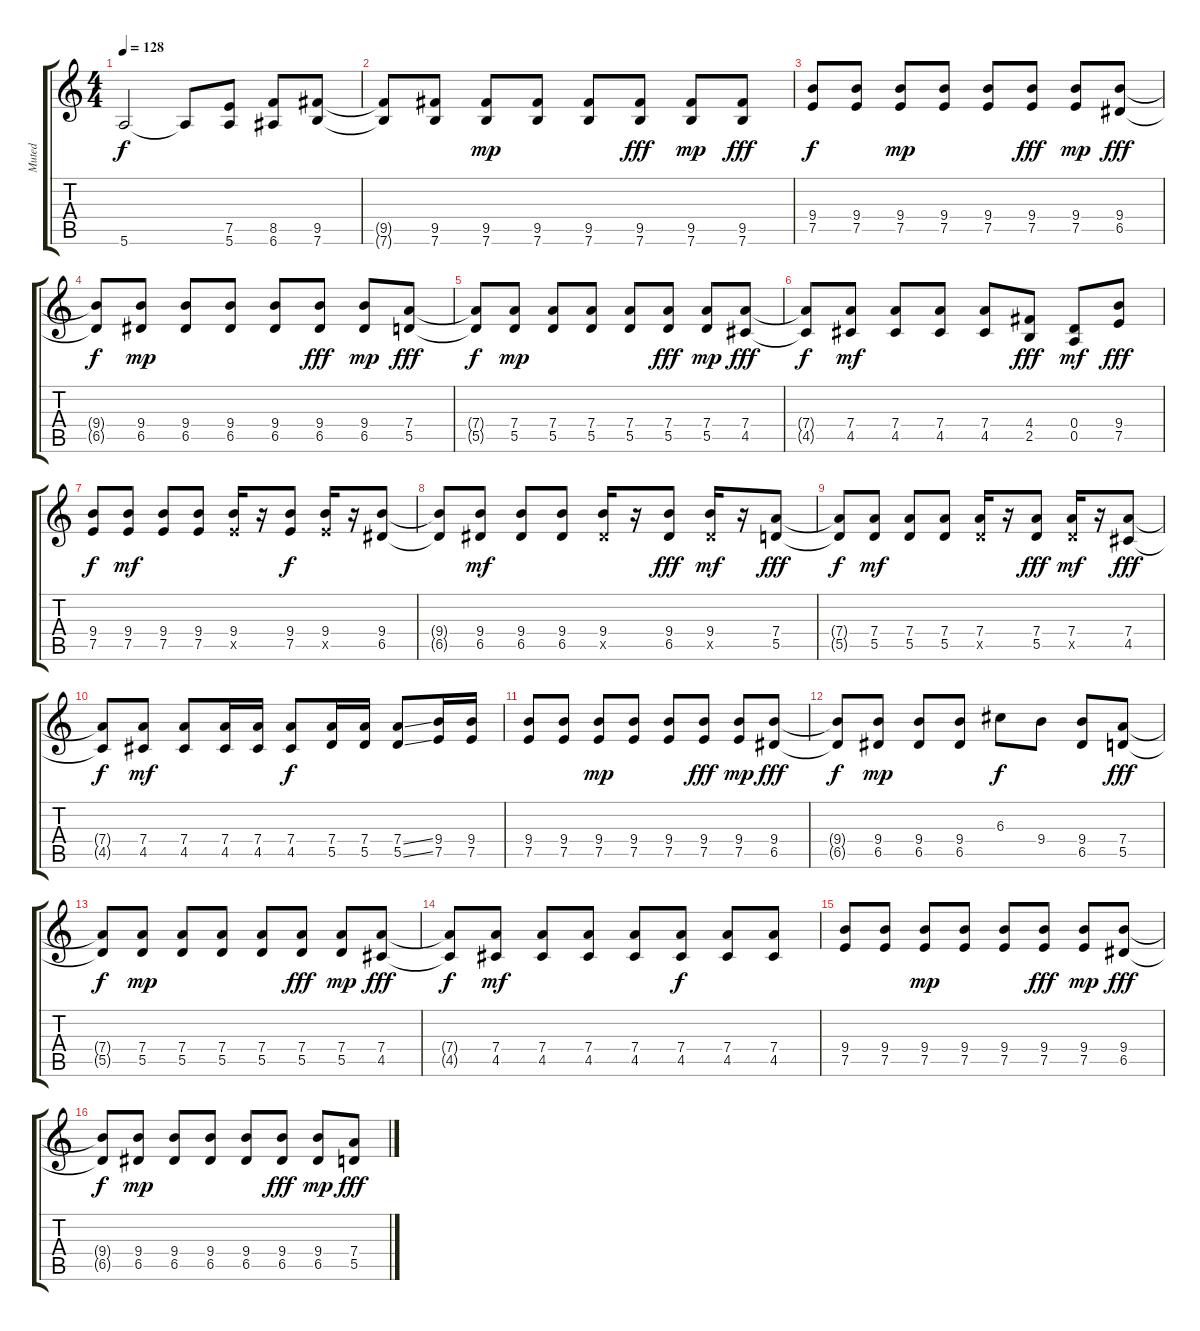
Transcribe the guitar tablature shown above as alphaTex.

\track ("Muted" "Muted") {instrument electricguitarmuted}
\staff {score tabs}
\tuning (E4 B3 G3 D3 A2 E2) {hide}
\ts (4 4)
\tempo 128
\clef g2
\ks c
5.6{t}.2{dy f} 5.6{t}.8 (7.5 5.6).8 (8.5 6.6).8 (9.5 7.6).8 |
(9.5{t} 7.6{t}).8 (9.5 7.6).8 (9.5 7.6).8{dy mp} (9.5 7.6).8 (9.5 7.6).8 (9.5 7.6).8{dy fff} (9.5 7.6).8{dy mp} (9.5 7.6).8{dy fff} |
(9.4 7.5).8{dy f volume 16 instrument electricguitarmuted} (9.4 7.5).8 (9.4 7.5).8{dy mp} (9.4 7.5).8 (9.4 7.5).8 (9.4 7.5).8{dy fff} (9.4 7.5).8{dy mp} (9.4 6.5).8{dy fff} |
(9.4{t} 6.5{t}).8{dy f} (9.4 6.5).8{dy mp} (9.4 6.5).8 (9.4 6.5).8 (9.4 6.5).8 (9.4 6.5).8{dy fff} (9.4 6.5).8{dy mp} (7.4 5.5).8{dy fff} |
(7.4{t} 5.5{t}).8{dy f} (7.4 5.5).8{dy mp} (7.4 5.5).8 (7.4 5.5).8 (7.4 5.5).8 (7.4 5.5).8{dy fff} (7.4 5.5).8{dy mp} (7.4 4.5).8{dy fff} |
(7.4{t} 4.5{t}).8{dy f} (7.4 4.5).8{dy mf} (7.4 4.5).8 (7.4 4.5).8 (7.4 4.5).8 (4.4 2.5).8{dy fff} (0.4 0.5).8{dy mf} (9.4 7.5).8{dy fff} |
(9.4 7.5).8{dy f} (9.4 7.5).8{dy mf} (9.4 7.5).8 (9.4 7.5).8 (9.4 7.5{x}).16 r.16 (9.4 7.5).8{dy f} (9.4 7.5{x}).16 r.16 (9.4 6.5).8 |
(9.4{t} 6.5{t}).8 (9.4 6.5).8{dy mf} (9.4 6.5).8 (9.4 6.5).8 (9.4 6.5{x}).16 r.16 (9.4 6.5).8{dy fff} (9.4 6.5{x}).16{dy mf} r.16 (7.4 5.5).8{dy fff} |
(7.4{t} 5.5{t}).8{dy f} (7.4 5.5).8{dy mf} (7.4 5.5).8 (7.4 5.5).8 (7.4 5.5{x}).16 r.16 (7.4 5.5).8{dy fff} (7.4 5.5{x}).16{dy mf} r.16 (7.4 4.5).8{dy fff} |
(7.4{t} 4.5{t}).8{dy f} (7.4 4.5).8{dy mf} (7.4 4.5).8 (7.4 4.5).16 (7.4 4.5).16 (7.4 4.5).8{dy f} (7.4 5.5).16 (7.4 5.5).16 (7.4{ss} 5.5{ss}).8 (9.4 7.5).16 (9.4 7.5).16 |
(9.4 7.5).8 (9.4 7.5).8 (9.4 7.5).8{dy mp} (9.4 7.5).8 (9.4 7.5).8 (9.4 7.5).8{dy fff} (9.4 7.5).8{dy mp} (9.4 6.5).8{dy fff} |
(9.4{t} 6.5{t}).8{dy f} (9.4 6.5).8{dy mp} (9.4 6.5).8 (9.4 6.5).8 6.3.8{dy f} 9.4.8 (9.4 6.5).8 (7.4 5.5).8{dy fff} |
(7.4{t} 5.5{t}).8{dy f} (7.4 5.5).8{dy mp} (7.4 5.5).8 (7.4 5.5).8 (7.4 5.5).8 (7.4 5.5).8{dy fff} (7.4 5.5).8{dy mp} (7.4 4.5).8{dy fff} |
(7.4{t} 4.5{t}).8{dy f} (7.4 4.5).8{dy mf} (7.4 4.5).8 (7.4 4.5).8 (7.4 4.5).8 (7.4 4.5).8{dy f} (7.4 4.5).8 (7.4 4.5).8 |
(9.4 7.5).8 (9.4 7.5).8 (9.4 7.5).8{dy mp} (9.4 7.5).8 (9.4 7.5).8 (9.4 7.5).8{dy fff} (9.4 7.5).8{dy mp} (9.4 6.5).8{dy fff} |
(9.4{t} 6.5{t}).8{dy f} (9.4 6.5).8{dy mp} (9.4 6.5).8 (9.4 6.5).8 (9.4 6.5).8 (9.4 6.5).8{dy fff} (9.4 6.5).8{dy mp} (7.4 5.5).8{dy fff}
